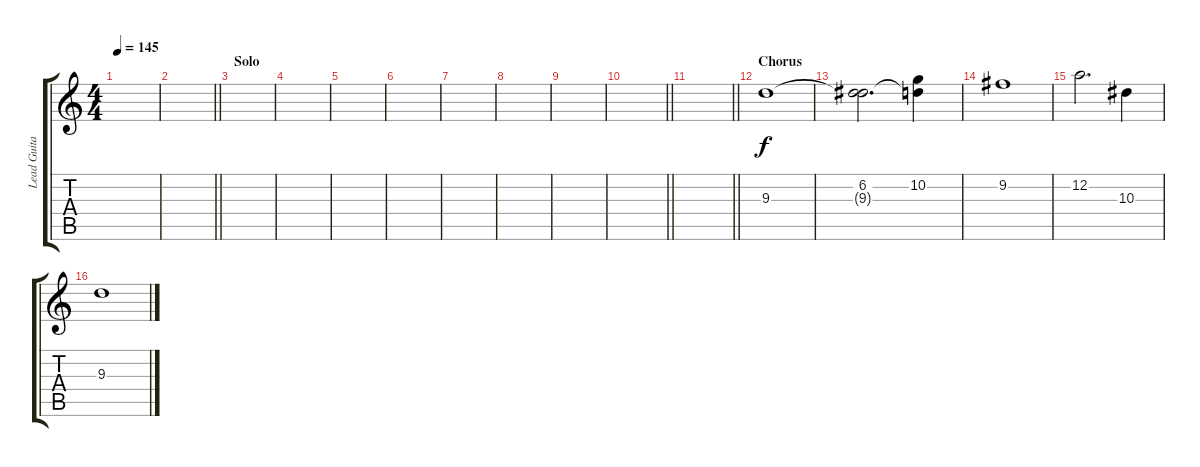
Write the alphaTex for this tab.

\track ("Lead Guitar II" "Lead Guita") {instrument distortionguitar}
\staff {score tabs}
\tuning (D4 A3 F3 C3 G2 C2) {hide}
\ts (4 4)
\tempo 145
\clef g2
\ks c
|
\barLineRight lightlight
|
\section ("" "Solo")
|
|
|
|
|
|
|
\barLineRight lightlight
|
\barLineRight lightlight
|
\section ("" "Chorus")
9.3.1 |
(6.2 9.3{t}).2{d} (10.2 9.3{t}).4 |
9.2.1 |
12.2.2{d} 10.3.4 |
9.3.1
